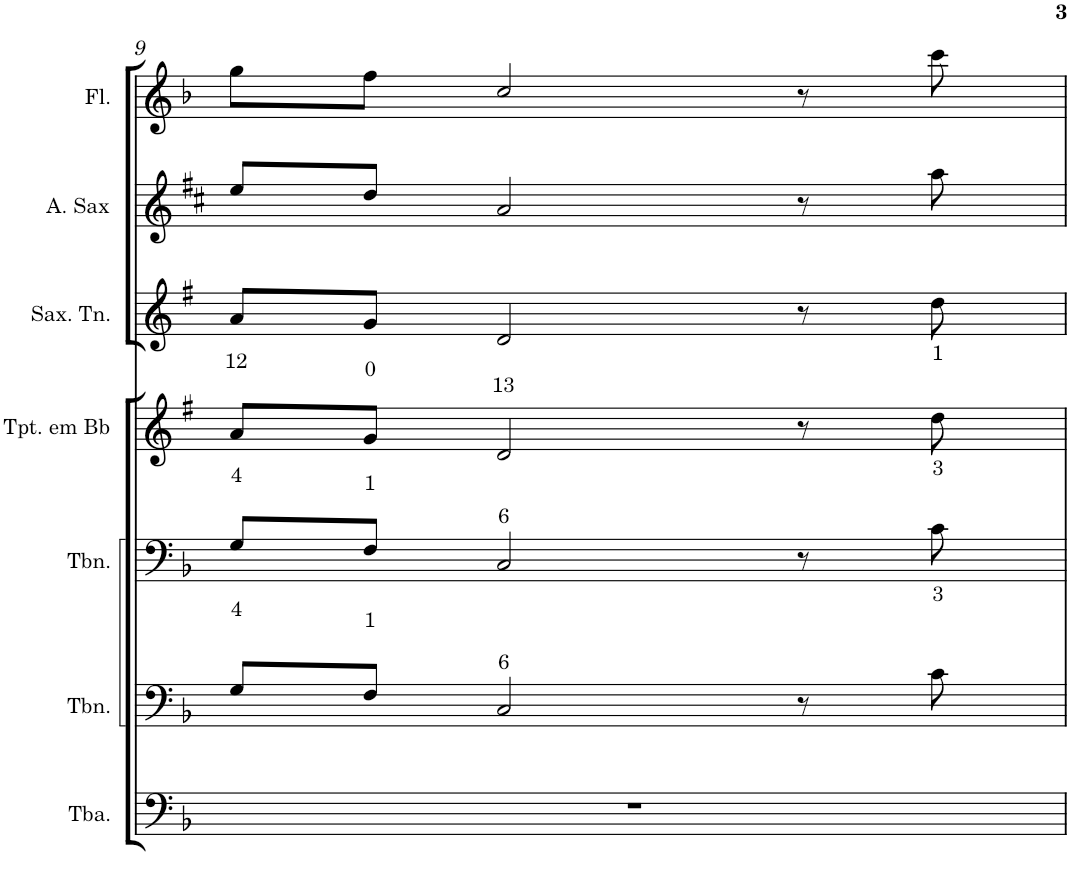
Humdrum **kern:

**kern	**kern	**kern	**kern	**kern	**kern	**kern
*part7	*part6	*part5	*part4	*part3	*part2	*part1
*staff7	*staff6	*staff5	*staff4	*staff3	*staff2	*staff1
*I"Tuba	*I"Trombone - harmonia	*I"Trombone	*I"Trompete em Bb	*I"Saxofone Tenor	*I"Saxofone Alto	*I"Flauta Transversal
*I'Tba.	*I'Tbn.	*I'Tbn.	*I'Tpt. em Bb	*I'Sax. Tn.	*	*I'Fl.
!!LO:PB:g=z
*clefF4	*clefF4	*clefF4	*clefG2	*clefG2	*clefG2	*clefG2
*	*	*	*Trd1c2	*Trd8c14	*Trd5c9	*
*k[b-]	*k[b-]	*k[b-]	*k[f#]	*k[f#]	*k[f#c#]	*k[b-]
*M4/4	*M4/4	*M4/4	*M4/4	*M4/4	*M4/4	*M4/4
=9	=9	=9	=9	=9	=9	=9
1r	8G/L	8G/L	8a/L	8a/L	8ee/L	8gg\L
.	8F/J	8F/J	8g/J	8g/J	8dd/J	8ff\J
.	2C/	2C/	2d/	2d/	2a/	2cc/
.	8r	8r	8r	8r	8r	8r
.	8c\	8c\	8dd\	8dd\	8aa\	8ccc\
=	=	=	=	=	=	=
*-	*-	*-	*-	*-	*-	*-
